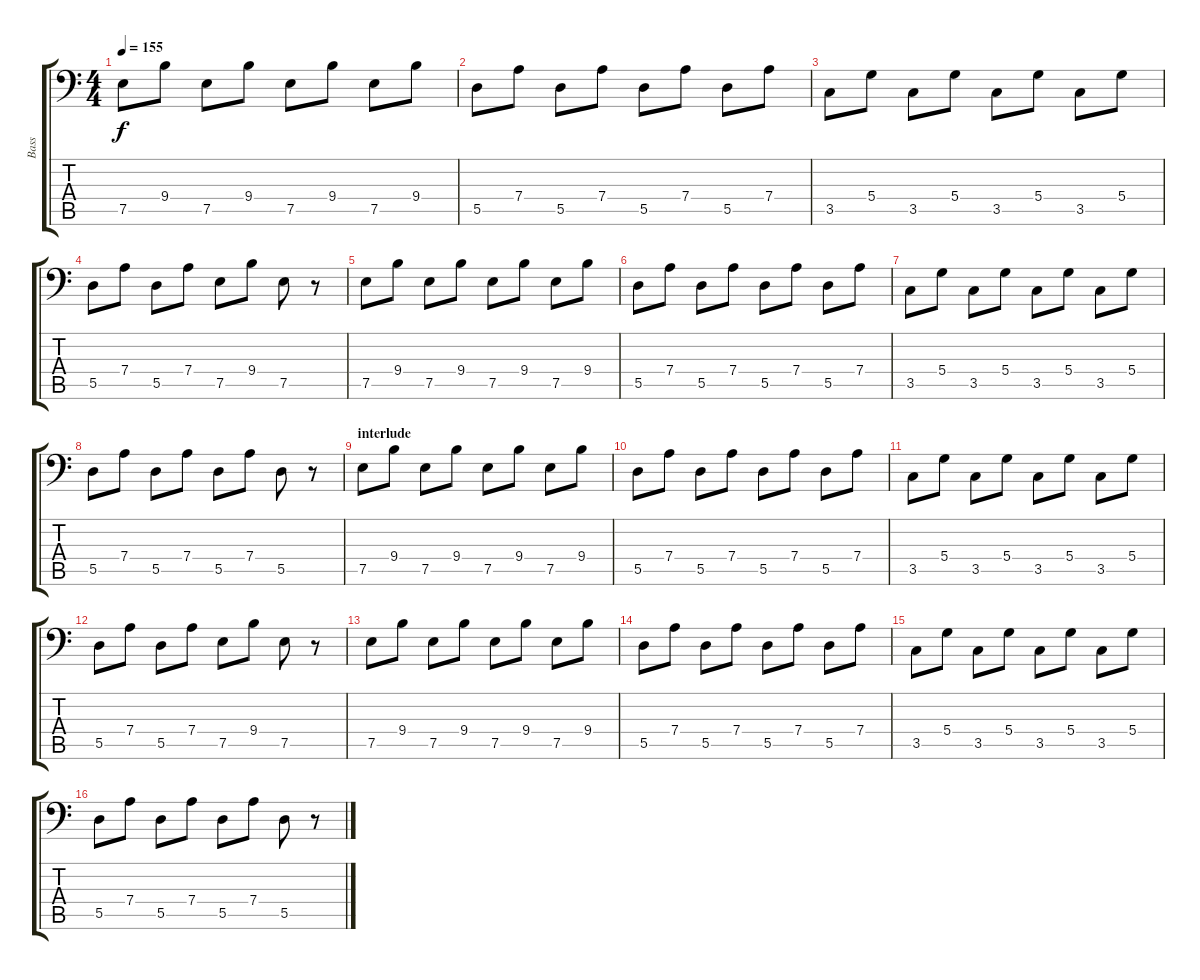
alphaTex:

\track ("Bass" "Bass") {instrument electricbassfinger}
\staff {score tabs}
\tuning (E3 B2 G2 D2 A1 E1) {hide}
\ts (4 4)
\tempo 155
\clef f4
\ks c
7.5.8{dy f} 9.4.8 7.5.8 9.4.8 7.5.8 9.4.8 7.5.8 9.4.8 |
5.5.8 7.4.8 5.5.8 7.4.8 5.5.8 7.4.8 5.5.8 7.4.8 |
3.5.8 5.4.8 3.5.8 5.4.8 3.5.8 5.4.8 3.5.8 5.4.8 |
5.5.8 7.4.8 5.5.8 7.4.8 7.5.8 9.4.8 7.5.8 r.8 |
7.5.8 9.4.8 7.5.8 9.4.8 7.5.8 9.4.8 7.5.8 9.4.8 |
5.5.8 7.4.8 5.5.8 7.4.8 5.5.8 7.4.8 5.5.8 7.4.8 |
3.5.8 5.4.8 3.5.8 5.4.8 3.5.8 5.4.8 3.5.8 5.4.8 |
5.5.8 7.4.8 5.5.8 7.4.8 5.5.8 7.4.8 5.5.8 r.8 |
\section ("" "interlude")
7.5.8 9.4.8 7.5.8 9.4.8 7.5.8 9.4.8 7.5.8 9.4.8 |
5.5.8 7.4.8 5.5.8 7.4.8 5.5.8 7.4.8 5.5.8 7.4.8 |
3.5.8 5.4.8 3.5.8 5.4.8 3.5.8 5.4.8 3.5.8 5.4.8 |
5.5.8 7.4.8 5.5.8 7.4.8 7.5.8 9.4.8 7.5.8 r.8 |
7.5.8 9.4.8 7.5.8 9.4.8 7.5.8 9.4.8 7.5.8 9.4.8 |
5.5.8 7.4.8 5.5.8 7.4.8 5.5.8 7.4.8 5.5.8 7.4.8 |
3.5.8 5.4.8 3.5.8 5.4.8 3.5.8 5.4.8 3.5.8 5.4.8 |
5.5.8 7.4.8 5.5.8 7.4.8 5.5.8 7.4.8 5.5.8 r.8
